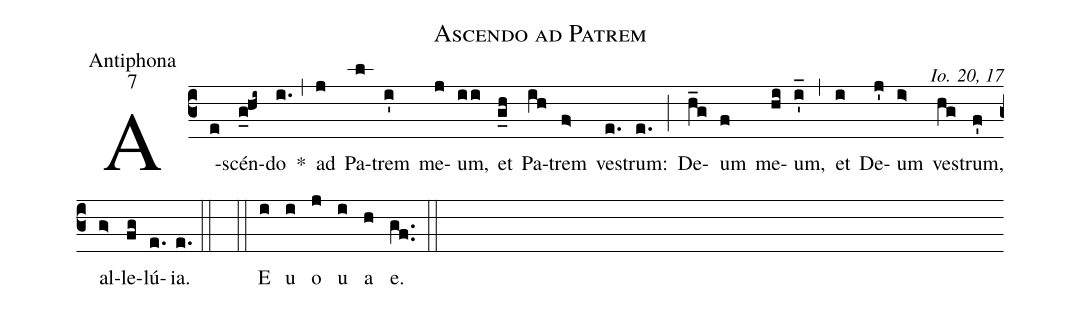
name:Ascendo ad Patrem;
office-part:Antiphona;
mode:7;
commentary:Io. 20, 17;
%%
(c3)A(e)scén(g_0!hi~)do(i.) *(,) ad(j) Pa(l)trem(i') me(j)um,(ii) et(g_h) Pa(ih)trem(f>) ves(e.)trum:(e.) (;) De(h_g)um(f) me(hi)um,(i'_) (,) et(i) De(j')um(i>) ves(hg)trum,(f') al(g>)le(fg)lú(e.)ia.(e.) (::) (::)
E(i) u(i) o(j) u(i) a(h) e.(gf..) (::)
